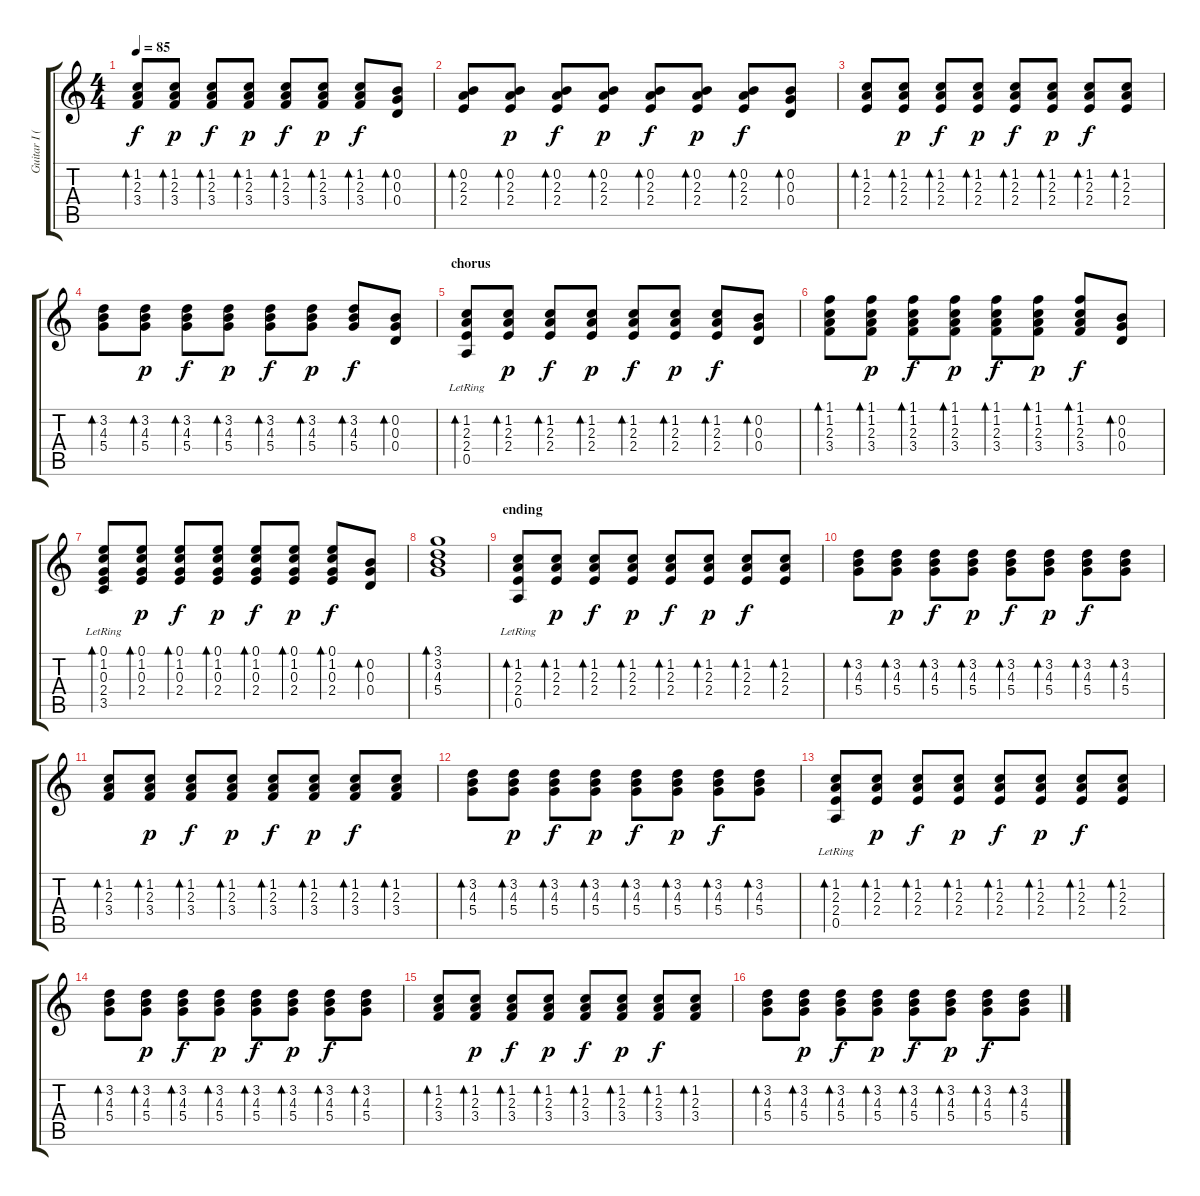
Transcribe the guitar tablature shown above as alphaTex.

\track ("Guitar I (doubled)" "Guitar I (") {instrument electricguitarmuted}
\staff {score tabs}
\tuning (E4 B3 G3 D3 A2 E2) {hide}
\ts (4 4)
\tempo 85
\clef g2
\ks c
(1.2 2.3 3.4).8{bd 120 dy f} (1.2 2.3 3.4).8{bd 120 dy p} (1.2 2.3 3.4).8{bd 120 dy f} (1.2 2.3 3.4).8{bd 120 dy p} (1.2 2.3 3.4).8{bd 120 dy f} (1.2 2.3 3.4).8{bd 120 dy p} (1.2 2.3 3.4).8{bd 120 dy f} (0.2 0.3 0.4).8{bd 120} |
(0.2 2.3 2.4).8{bd 60} (0.2 2.3 2.4).8{bd 60 dy p} (0.2 2.3 2.4).8{bd 60 dy f} (0.2 2.3 2.4).8{bd 60 dy p} (0.2 2.3 2.4).8{bd 60 dy f} (0.2 2.3 2.4).8{bd 60 dy p} (0.2 2.3 2.4).8{bd 60 dy f} (0.2 0.3 0.4).8{bd 60} |
(1.2 2.3 2.4).8{bd 120} (1.2 2.3 2.4).8{bd 120 dy p} (1.2 2.3 2.4).8{bd 120 dy f} (1.2 2.3 2.4).8{bd 120 dy p} (1.2 2.3 2.4).8{bd 120 dy f} (1.2 2.3 2.4).8{bd 120 dy p} (1.2 2.3 2.4).8{bd 120 dy f} (1.2 2.3 2.4).8{bd 120} |
(3.2 4.3 5.4).8{bd 120} (3.2 4.3 5.4).8{bd 120 dy p} (3.2 4.3 5.4).8{bd 120 dy f} (3.2 4.3 5.4).8{bd 120 dy p} (3.2 4.3 5.4).8{bd 120 dy f} (3.2 4.3 5.4).8{bd 120 dy p} (3.2 4.3 5.4).8{bd 120 dy f} (0.2 0.3 0.4).8{bd 120} |
\section ("" "chorus")
(1.2 2.3 2.4 0.5{lr}).8{bd 120} (1.2 2.3 2.4).8{bd 120 dy p} (1.2 2.3 2.4).8{bd 120 dy f} (1.2 2.3 2.4).8{bd 120 dy p} (1.2 2.3 2.4).8{bd 120 dy f} (1.2 2.3 2.4).8{bd 120 dy p} (1.2 2.3 2.4).8{bd 120 dy f} (0.2 0.3 0.4).8{bd 120} |
(1.1 1.2 2.3 3.4).8{bd 120} (1.1 1.2 2.3 3.4).8{bd 120 dy p} (1.1 1.2 2.3 3.4).8{bd 120 dy f} (1.1 1.2 2.3 3.4).8{bd 120 dy p} (1.1 1.2 2.3 3.4).8{bd 120 dy f} (1.1 1.2 2.3 3.4).8{bd 120 dy p} (1.1 1.2 2.3 3.4).8{bd 120 dy f} (0.2 0.3 0.4).8{bd 120} |
(0.1 1.2 0.3 2.4 3.5{lr}).8{bd 120} (0.1 1.2 0.3 2.4).8{bd 120 dy p} (0.1 1.2 0.3 2.4).8{bd 120 dy f} (0.1 1.2 0.3 2.4).8{bd 120 dy p} (0.1 1.2 0.3 2.4).8{bd 120 dy f} (0.1 1.2 0.3 2.4).8{bd 120 dy p} (0.1 1.2 0.3 2.4).8{bd 120 dy f} (0.2 0.3 0.4).8{bd 120} |
(3.1 3.2 4.3 5.4).1{bd 240} |
\section ("" "ending")
(1.2 2.3 2.4 0.5{lr}).8{bd 120} (1.2 2.3 2.4).8{bd 120 dy p} (1.2 2.3 2.4).8{bd 120 dy f} (1.2 2.3 2.4).8{bd 120 dy p} (1.2 2.3 2.4).8{bd 120 dy f} (1.2 2.3 2.4).8{bd 120 dy p} (1.2 2.3 2.4).8{bd 120 dy f} (1.2 2.3 2.4).8{bd 120} |
(3.2 4.3 5.4).8{bd 120} (3.2 4.3 5.4).8{bd 120 dy p} (3.2 4.3 5.4).8{bd 120 dy f} (3.2 4.3 5.4).8{bd 120 dy p} (3.2 4.3 5.4).8{bd 120 dy f} (3.2 4.3 5.4).8{bd 120 dy p} (3.2 4.3 5.4).8{bd 120 dy f} (3.2 4.3 5.4).8{bd 120} |
(1.2 2.3 3.4).8{bd 120} (1.2 2.3 3.4).8{bd 120 dy p} (1.2 2.3 3.4).8{bd 120 dy f} (1.2 2.3 3.4).8{bd 120 dy p} (1.2 2.3 3.4).8{bd 120 dy f} (1.2 2.3 3.4).8{bd 120 dy p} (1.2 2.3 3.4).8{bd 120 dy f} (1.2 2.3 3.4).8{bd 120} |
(3.2 4.3 5.4).8{bd 60} (3.2 4.3 5.4).8{bd 60 dy p} (3.2 4.3 5.4).8{bd 60 dy f} (3.2 4.3 5.4).8{bd 60 dy p} (3.2 4.3 5.4).8{bd 60 dy f} (3.2 4.3 5.4).8{bd 60 dy p} (3.2 4.3 5.4).8{bd 60 dy f} (3.2 4.3 5.4).8{bd 60} |
(1.2 2.3 2.4 0.5{lr}).8{bd 120} (1.2 2.3 2.4).8{bd 120 dy p} (1.2 2.3 2.4).8{bd 120 dy f} (1.2 2.3 2.4).8{bd 120 dy p} (1.2 2.3 2.4).8{bd 120 dy f} (1.2 2.3 2.4).8{bd 120 dy p} (1.2 2.3 2.4).8{bd 120 dy f} (1.2 2.3 2.4).8{bd 120} |
(3.2 4.3 5.4).8{bd 120} (3.2 4.3 5.4).8{bd 120 dy p} (3.2 4.3 5.4).8{bd 120 dy f} (3.2 4.3 5.4).8{bd 120 dy p} (3.2 4.3 5.4).8{bd 120 dy f} (3.2 4.3 5.4).8{bd 120 dy p} (3.2 4.3 5.4).8{bd 120 dy f} (3.2 4.3 5.4).8{bd 120} |
(1.2 2.3 3.4).8{bd 120} (1.2 2.3 3.4).8{bd 120 dy p} (1.2 2.3 3.4).8{bd 120 dy f} (1.2 2.3 3.4).8{bd 120 dy p} (1.2 2.3 3.4).8{bd 120 dy f} (1.2 2.3 3.4).8{bd 120 dy p} (1.2 2.3 3.4).8{bd 120 dy f} (1.2 2.3 3.4).8{bd 120} |
(3.2 4.3 5.4).8{bd 60} (3.2 4.3 5.4).8{bd 60 dy p} (3.2 4.3 5.4).8{bd 60 dy f} (3.2 4.3 5.4).8{bd 60 dy p} (3.2 4.3 5.4).8{bd 60 dy f} (3.2 4.3 5.4).8{bd 60 dy p} (3.2 4.3 5.4).8{bd 60 dy f} (3.2 4.3 5.4).8{bd 60}
